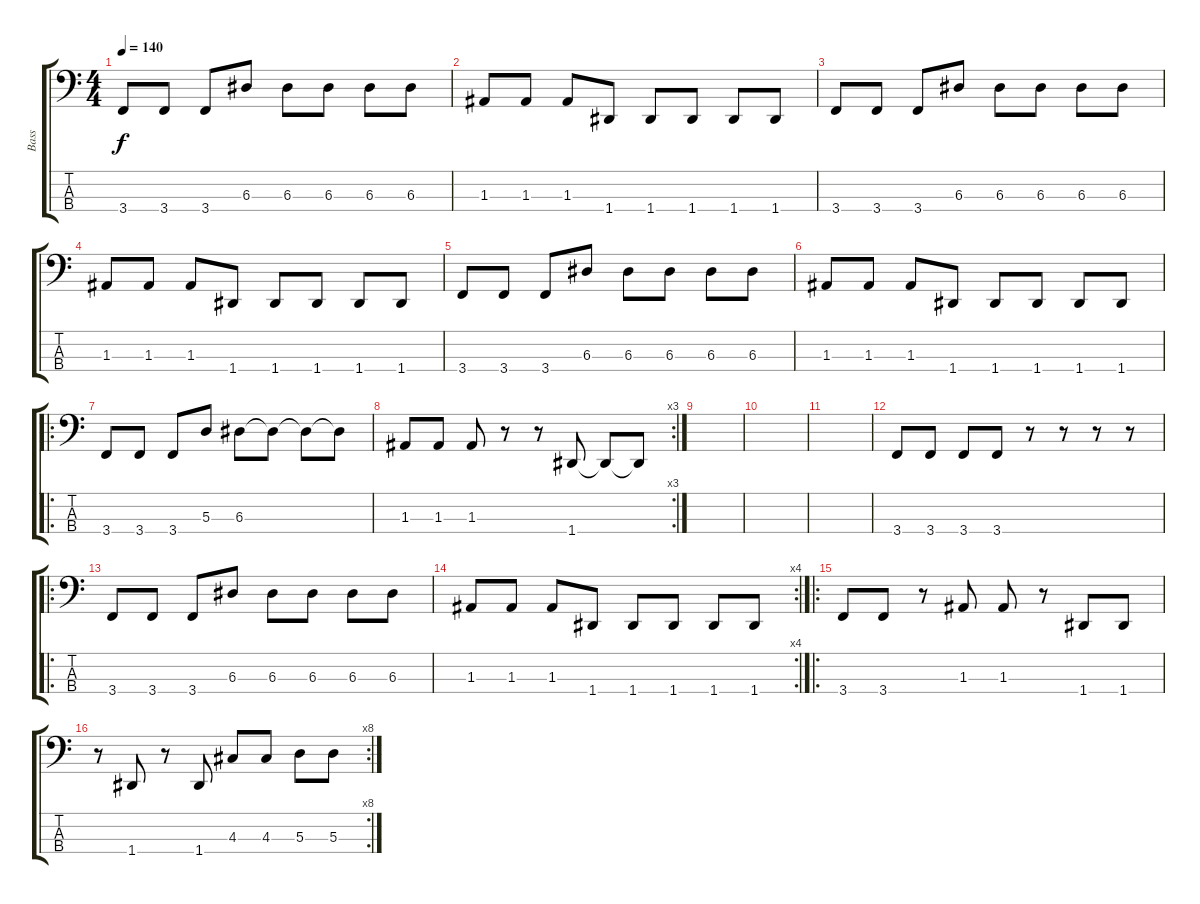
\track ("Bass" "Bass") {instrument electricbassfinger}
\staff {score tabs}
\tuning (G2 D2 A1 D1) {hide}
\ts (4 4)
\tempo 140
\clef f4
\ks c
3.4.8{dy f} 3.4.8 3.4.8 6.3.8 6.3.8 6.3.8 6.3.8 6.3.8 |
1.3.8 1.3.8 1.3.8 1.4.8 1.4.8 1.4.8 1.4.8 1.4.8 |
3.4.8 3.4.8 3.4.8 6.3.8 6.3.8 6.3.8 6.3.8 6.3.8 |
1.3.8 1.3.8 1.3.8 1.4.8 1.4.8 1.4.8 1.4.8 1.4.8 |
3.4.8 3.4.8 3.4.8 6.3.8 6.3.8 6.3.8 6.3.8 6.3.8 |
1.3.8 1.3.8 1.3.8 1.4.8 1.4.8 1.4.8 1.4.8 1.4.8 |
\ro
3.4.8 3.4.8 3.4.8 5.3.8 6.3.8 6.3{t}.8 6.3{t}.8 6.3{t}.8 |
\rc 3
1.3.8 1.3.8 1.3.8 r.8 r.8 1.4.8 1.4{t}.8 1.4{t}.8 |
|
|
|
3.4.8 3.4.8 3.4.8 3.4.8 r.8 r.8 r.8 r.8 |
\ro
3.4.8 3.4.8 3.4.8 6.3.8 6.3.8 6.3.8 6.3.8 6.3.8 |
\rc 4
1.3.8 1.3.8 1.3.8 1.4.8 1.4.8 1.4.8 1.4.8 1.4.8 |
\ro
3.4.8 3.4.8 r.8 1.3.8 1.3.8 r.8 1.4.8 1.4.8 |
\rc 8
r.8 1.4.8 r.8 1.4.8 4.3.8 4.3.8 5.3.8 5.3.8
